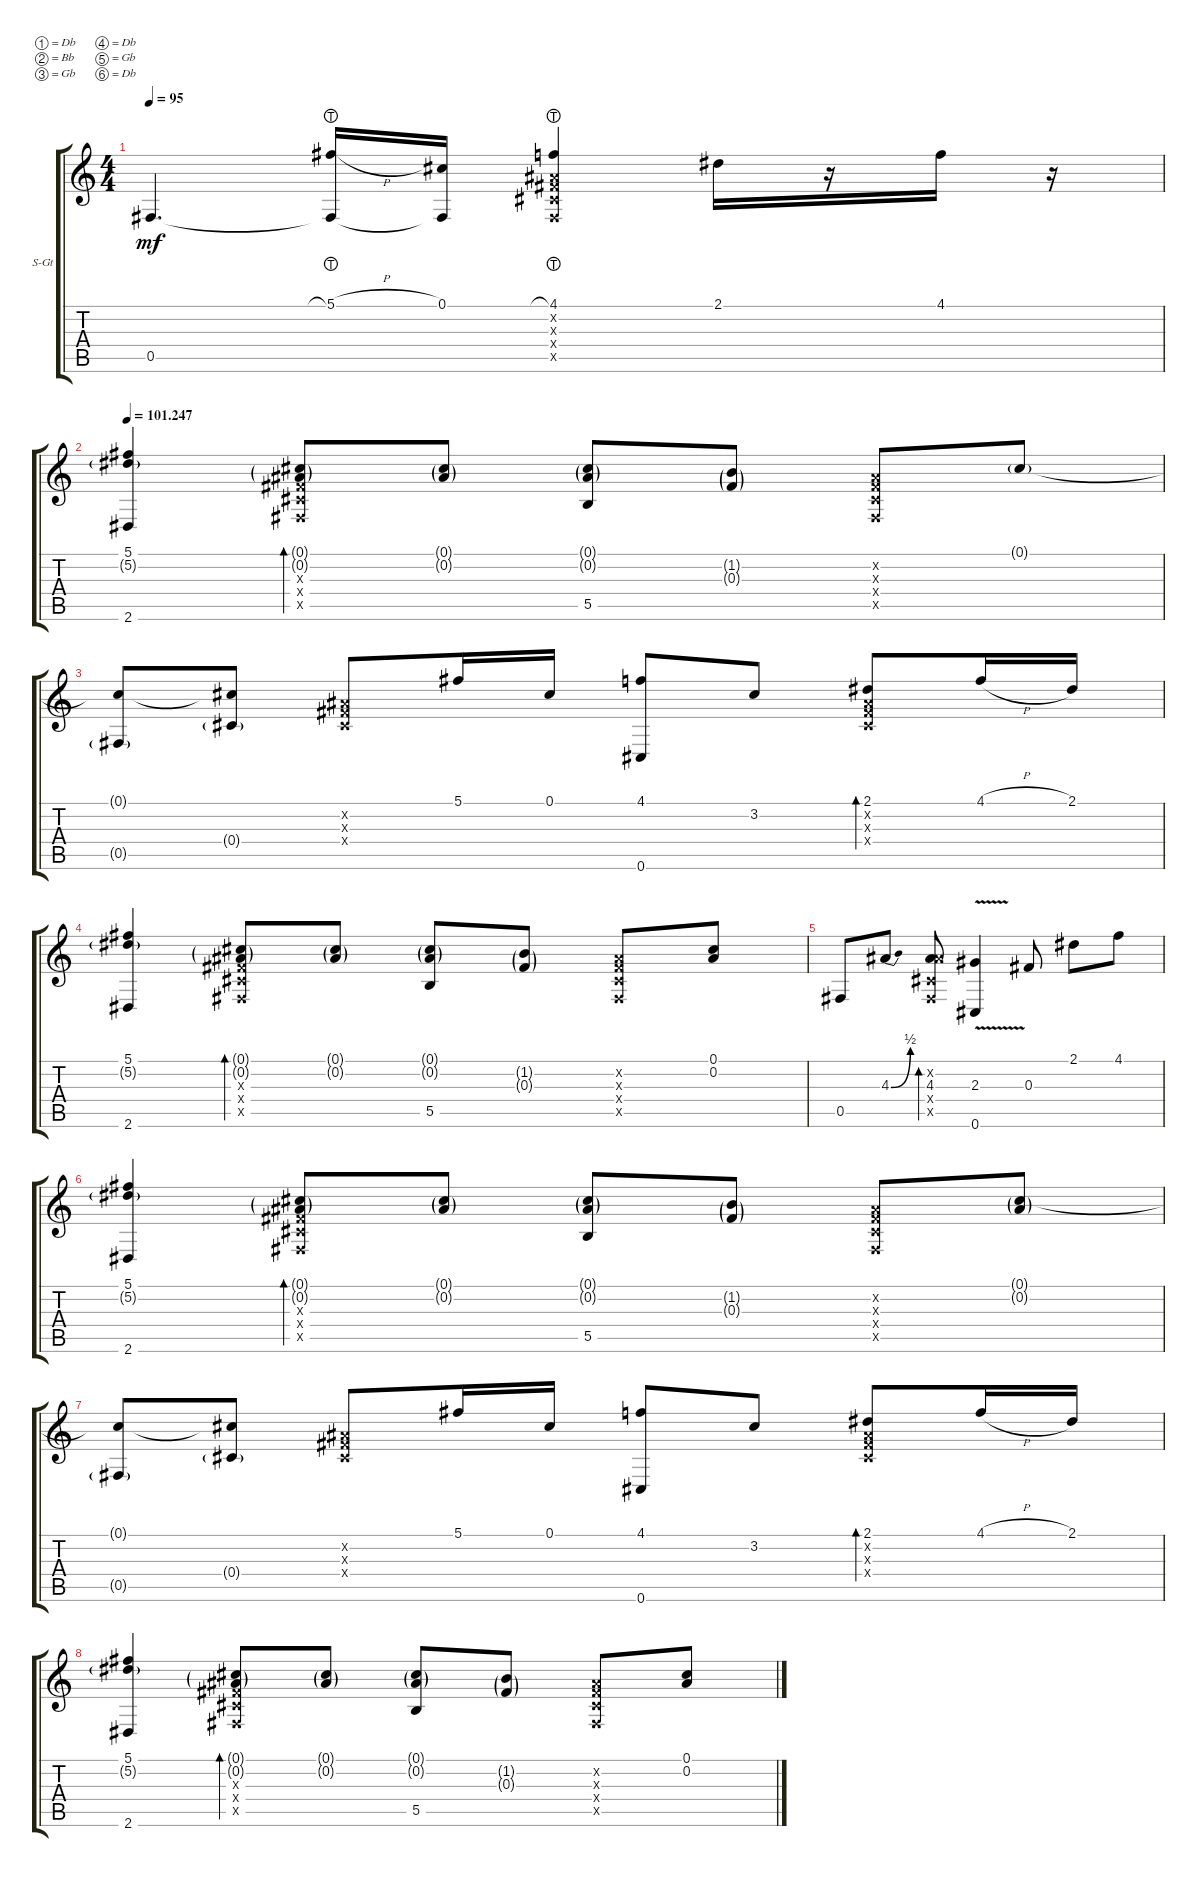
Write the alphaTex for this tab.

\defaultSystemsLayout 4
\bracketExtendMode groupsimilarinstruments
\firstSystemTrackNameOrientation horizontal
\otherSystemsTrackNameOrientation horizontal
\track ("Steel Guitar" "S-Gt") {instrument acousticguitarsteel}
\staff {score tabs}
\tuning (Db4 Bb3 Gb3 Db3 Gb2 Db2)
\ts (4 4)
\tempo 95
\clef g2
\ks c
0.5{t}.4{d dy mf} (5.1{h lht} 0.5{t}).16 (0.1 0.5{t}).16 (4.1{lht} 0.2{x} 0.3{x} 0.4{x} 0.5{x}).4 2.1.16 r.16 4.1.16 r.16 |
\tempo
101.247 (2.6 5.1 5.2{g}).4 (0.5{x} 0.4{x} 0.3{x} 0.1{g} 0.2{g}).8{bd 30} (0.1{g} 0.2{g}).8 (0.1{g} 5.5 0.2{g}).8 (1.2{g} 0.3{g}).8 (0.4{x} 0.2{x} 0.3{x} 0.5{x}).8 0.1{g}.8 |
(0.5{g} 0.1{t}).8 (0.4{g} 0.1{t}).8 (0.4{x} 0.3{x} 0.2{x}).8 5.1.16 0.1.16 (0.6 4.1).8 3.2.8 (2.1 0.2{x} 0.3{x} 0.4{x}).8{bd 30} 4.1{h}.16 2.1.16 |
(2.6 5.1 5.2{g}).4 (0.5{x} 0.4{x} 0.3{x} 0.1{g} 0.2{g}).8{bd 30} (0.1{g} 0.2{g}).8 (0.1{g} 5.5 0.2{g}).8 (1.2{g} 0.3{g}).8 (0.4{x} 0.2{x} 0.3{x} 0.5{x}).8 (0.1 0.2).8 |
0.5.8 4.3{be (bend 0 0 15 2)}.8 (4.3 0.4{x} 0.5{x} 0.2{x}).8{bd 30} (2.3{v} 0.6).4 0.3.8 2.1.8 4.1.8 |
(2.6 5.1 5.2{g}).4 (0.5{x} 0.4{x} 0.3{x} 0.1{g} 0.2{g}).8{bd 30} (0.1{g} 0.2{g}).8 (0.1{g} 5.5 0.2{g}).8 (1.2{g} 0.3{g}).8 (0.4{x} 0.2{x} 0.3{x} 0.5{x}).8 (0.1{g} 0.2{g}).8 |
(0.5{g} 0.1{t}).8 (0.4{g} 0.1{t}).8 (0.4{x} 0.3{x} 0.2{x}).8 5.1.16 0.1.16 (0.6 4.1).8 3.2.8 (2.1 0.2{x} 0.3{x} 0.4{x}).8{bd 30} 4.1{h}.16 2.1.16 |
(2.6 5.1 5.2{g}).4 (0.5{x} 0.4{x} 0.3{x} 0.1{g} 0.2{g}).8{bd 30} (0.1{g} 0.2{g}).8 (0.1{g} 5.5 0.2{g}).8 (1.2{g} 0.3{g}).8 (0.4{x} 0.2{x} 0.3{x} 0.5{x}).8 (0.1 0.2).8
